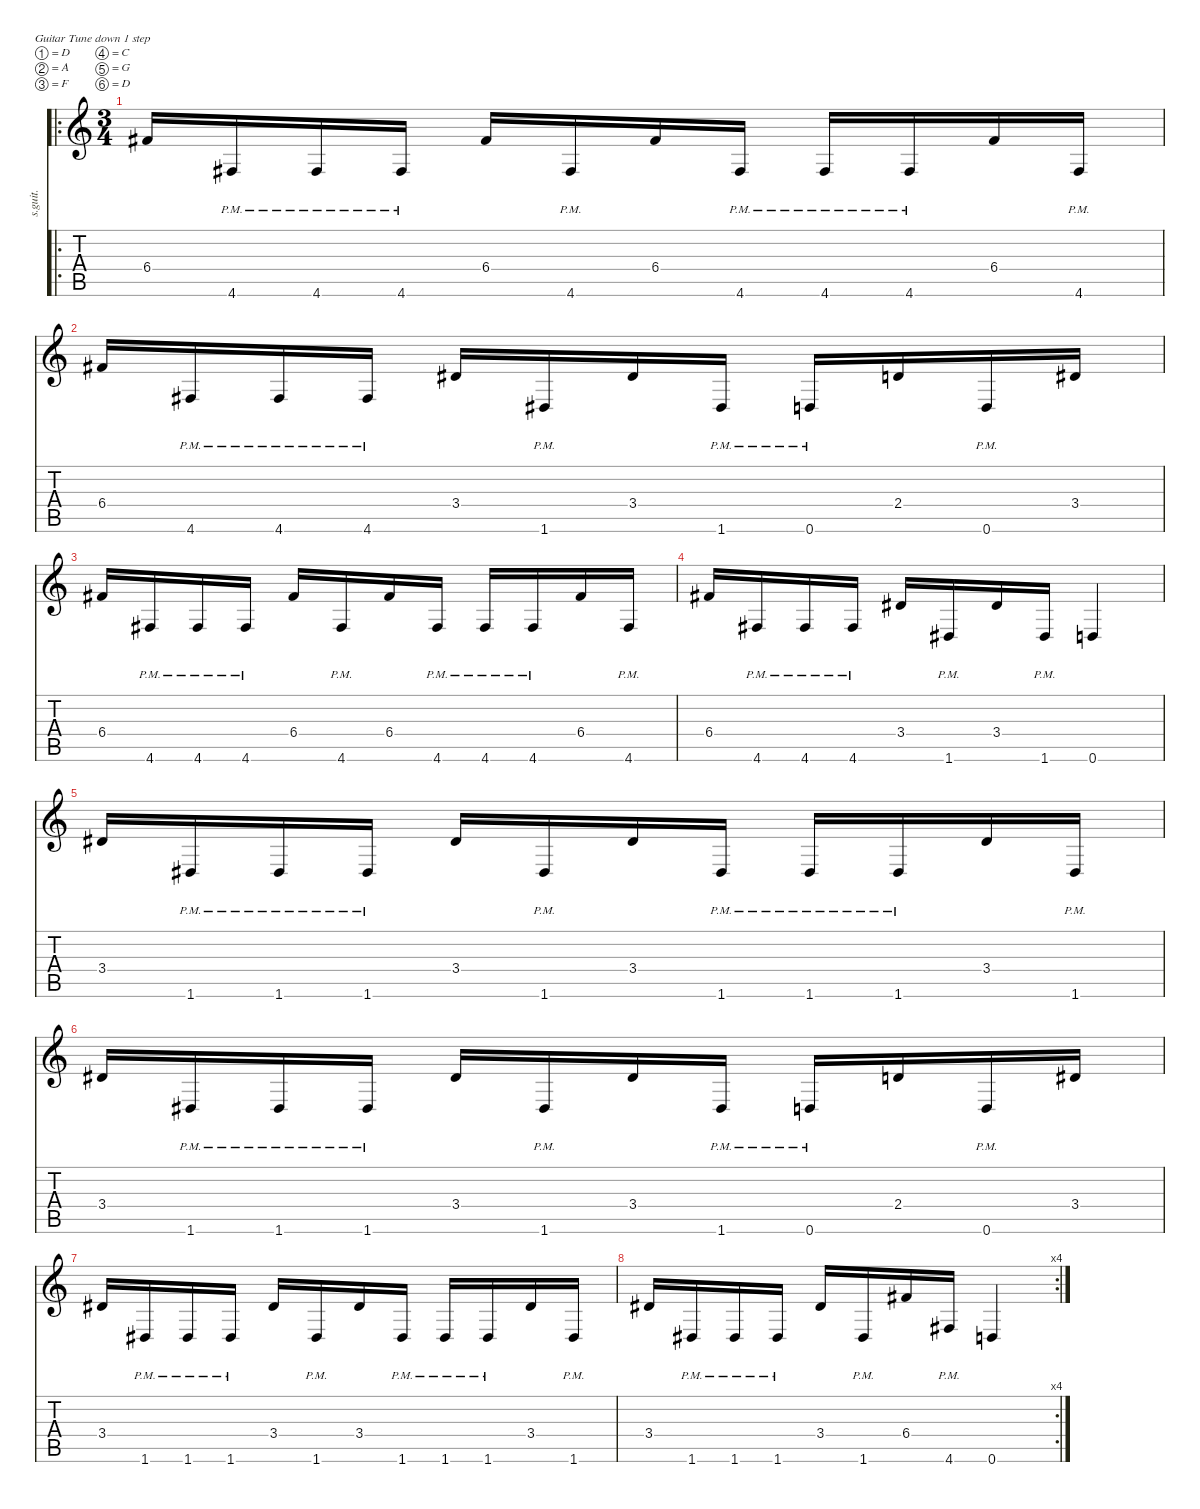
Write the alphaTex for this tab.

\defaultSystemsLayout 4
\hideDynamics
\bracketExtendMode nobrackets
\track ("Christian Muenzner" "s.guit.") {instrument distortionguitar}
\staff {score tabs}
\tuning (D4 A3 F3 C3 G2 D2)
\ro
\ts (3 4)
\beaming (8 2 2 2 2)
\tempo (88 hide)
\clef g2
\ks c
6.4{acc #}.16{lyrics (0 "") lyrics (1 "") lyrics (2 "") lyrics (3 "") lyrics (4 "") dy f} 4.6{pm acc #}.16{lyrics (0 "") lyrics (1 "") lyrics (2 "") lyrics (3 "") lyrics (4 "")} 4.6{pm acc #}.16{lyrics (0 "") lyrics (1 "") lyrics (2 "") lyrics (3 "") lyrics (4 "")} 4.6{pm acc #}.16{lyrics (0 "") lyrics (1 "") lyrics (2 "") lyrics (3 "") lyrics (4 "")} 6.4{acc #}.16{lyrics (0 "") lyrics (1 "") lyrics (2 "") lyrics (3 "") lyrics (4 "")} 4.6{pm acc #}.16{lyrics (0 "") lyrics (1 "") lyrics (2 "") lyrics (3 "") lyrics (4 "")} 6.4{acc #}.16{lyrics (0 "") lyrics (1 "") lyrics (2 "") lyrics (3 "") lyrics (4 "")} 4.6{pm acc #}.16{lyrics (0 "") lyrics (1 "") lyrics (2 "") lyrics (3 "") lyrics (4 "")} 4.6{pm acc #}.16{lyrics (0 "") lyrics (1 "") lyrics (2 "") lyrics (3 "") lyrics (4 "")} 4.6{pm acc #}.16{lyrics (0 "") lyrics (1 "") lyrics (2 "") lyrics (3 "") lyrics (4 "")} 6.4{acc #}.16{lyrics (0 "") lyrics (1 "") lyrics (2 "") lyrics (3 "") lyrics (4 "")} 4.6{pm acc #}.16{lyrics (0 "") lyrics (1 "") lyrics (2 "") lyrics (3 "") lyrics (4 "")} |
6.4{acc #}.16{lyrics (0 "") lyrics (1 "") lyrics (2 "") lyrics (3 "") lyrics (4 "")} 4.6{pm acc #}.16{lyrics (0 "") lyrics (1 "") lyrics (2 "") lyrics (3 "") lyrics (4 "")} 4.6{pm acc #}.16{lyrics (0 "") lyrics (1 "") lyrics (2 "") lyrics (3 "") lyrics (4 "")} 4.6{pm acc #}.16{lyrics (0 "") lyrics (1 "") lyrics (2 "") lyrics (3 "") lyrics (4 "")} 3.4{acc #}.16{lyrics (0 "") lyrics (1 "") lyrics (2 "") lyrics (3 "") lyrics (4 "")} 1.6{pm acc #}.16{lyrics (0 "") lyrics (1 "") lyrics (2 "") lyrics (3 "") lyrics (4 "")} 3.4{acc #}.16{lyrics (0 "") lyrics (1 "") lyrics (2 "") lyrics (3 "") lyrics (4 "")} 1.6{pm acc #}.16{lyrics (0 "") lyrics (1 "") lyrics (2 "") lyrics (3 "") lyrics (4 "")} 0.6{pm}.16{lyrics (0 "") lyrics (1 "") lyrics (2 "") lyrics (3 "") lyrics (4 "")} 2.4.16{lyrics (0 "") lyrics (1 "") lyrics (2 "") lyrics (3 "") lyrics (4 "")} 0.6{pm}.16{lyrics (0 "") lyrics (1 "") lyrics (2 "") lyrics (3 "") lyrics (4 "")} 3.4{acc #}.16{lyrics (0 "") lyrics (1 "") lyrics (2 "") lyrics (3 "") lyrics (4 "")} |
6.4{acc #}.16{lyrics (0 "") lyrics (1 "") lyrics (2 "") lyrics (3 "") lyrics (4 "")} 4.6{pm acc #}.16{lyrics (0 "") lyrics (1 "") lyrics (2 "") lyrics (3 "") lyrics (4 "")} 4.6{pm acc #}.16{lyrics (0 "") lyrics (1 "") lyrics (2 "") lyrics (3 "") lyrics (4 "")} 4.6{pm acc #}.16{lyrics (0 "") lyrics (1 "") lyrics (2 "") lyrics (3 "") lyrics (4 "")} 6.4{acc #}.16{lyrics (0 "") lyrics (1 "") lyrics (2 "") lyrics (3 "") lyrics (4 "")} 4.6{pm acc #}.16{lyrics (0 "") lyrics (1 "") lyrics (2 "") lyrics (3 "") lyrics (4 "")} 6.4{acc #}.16{lyrics (0 "") lyrics (1 "") lyrics (2 "") lyrics (3 "") lyrics (4 "")} 4.6{pm acc #}.16{lyrics (0 "") lyrics (1 "") lyrics (2 "") lyrics (3 "") lyrics (4 "")} 4.6{pm acc #}.16{lyrics (0 "") lyrics (1 "") lyrics (2 "") lyrics (3 "") lyrics (4 "")} 4.6{pm acc #}.16{lyrics (0 "") lyrics (1 "") lyrics (2 "") lyrics (3 "") lyrics (4 "")} 6.4{acc #}.16{lyrics (0 "") lyrics (1 "") lyrics (2 "") lyrics (3 "") lyrics (4 "")} 4.6{pm acc #}.16{lyrics (0 "") lyrics (1 "") lyrics (2 "") lyrics (3 "") lyrics (4 "")} |
6.4{acc #}.16{lyrics (0 "") lyrics (1 "") lyrics (2 "") lyrics (3 "") lyrics (4 "")} 4.6{pm acc #}.16{lyrics (0 "") lyrics (1 "") lyrics (2 "") lyrics (3 "") lyrics (4 "")} 4.6{pm acc #}.16{lyrics (0 "") lyrics (1 "") lyrics (2 "") lyrics (3 "") lyrics (4 "")} 4.6{pm acc #}.16{lyrics (0 "") lyrics (1 "") lyrics (2 "") lyrics (3 "") lyrics (4 "")} 3.4{acc #}.16{lyrics (0 "") lyrics (1 "") lyrics (2 "") lyrics (3 "") lyrics (4 "")} 1.6{pm acc #}.16{lyrics (0 "") lyrics (1 "") lyrics (2 "") lyrics (3 "") lyrics (4 "")} 3.4{acc #}.16{lyrics (0 "") lyrics (1 "") lyrics (2 "") lyrics (3 "") lyrics (4 "")} 1.6{pm acc #}.16{lyrics (0 "") lyrics (1 "") lyrics (2 "") lyrics (3 "") lyrics (4 "")} 0.6.4{lyrics (0 "") lyrics (1 "") lyrics (2 "") lyrics (3 "") lyrics (4 "")} |
3.4{acc #}.16{lyrics (0 "") lyrics (1 "") lyrics (2 "") lyrics (3 "") lyrics (4 "")} 1.6{pm acc #}.16{lyrics (0 "") lyrics (1 "") lyrics (2 "") lyrics (3 "") lyrics (4 "")} 1.6{pm acc #}.16{lyrics (0 "") lyrics (1 "") lyrics (2 "") lyrics (3 "") lyrics (4 "")} 1.6{pm acc #}.16{lyrics (0 "") lyrics (1 "") lyrics (2 "") lyrics (3 "") lyrics (4 "")} 3.4{acc #}.16{lyrics (0 "") lyrics (1 "") lyrics (2 "") lyrics (3 "") lyrics (4 "")} 1.6{pm acc #}.16{lyrics (0 "") lyrics (1 "") lyrics (2 "") lyrics (3 "") lyrics (4 "")} 3.4{acc #}.16{lyrics (0 "") lyrics (1 "") lyrics (2 "") lyrics (3 "") lyrics (4 "")} 1.6{pm acc #}.16{lyrics (0 "") lyrics (1 "") lyrics (2 "") lyrics (3 "") lyrics (4 "")} 1.6{pm acc #}.16{lyrics (0 "") lyrics (1 "") lyrics (2 "") lyrics (3 "") lyrics (4 "")} 1.6{pm acc #}.16{lyrics (0 "") lyrics (1 "") lyrics (2 "") lyrics (3 "") lyrics (4 "")} 3.4{acc #}.16{lyrics (0 "") lyrics (1 "") lyrics (2 "") lyrics (3 "") lyrics (4 "")} 1.6{pm acc #}.16{lyrics (0 "") lyrics (1 "") lyrics (2 "") lyrics (3 "") lyrics (4 "")} |
3.4{acc #}.16{lyrics (0 "") lyrics (1 "") lyrics (2 "") lyrics (3 "") lyrics (4 "")} 1.6{pm acc #}.16{lyrics (0 "") lyrics (1 "") lyrics (2 "") lyrics (3 "") lyrics (4 "")} 1.6{pm acc #}.16{lyrics (0 "") lyrics (1 "") lyrics (2 "") lyrics (3 "") lyrics (4 "")} 1.6{pm acc #}.16{lyrics (0 "") lyrics (1 "") lyrics (2 "") lyrics (3 "") lyrics (4 "")} 3.4{acc #}.16{lyrics (0 "") lyrics (1 "") lyrics (2 "") lyrics (3 "") lyrics (4 "")} 1.6{pm acc #}.16{lyrics (0 "") lyrics (1 "") lyrics (2 "") lyrics (3 "") lyrics (4 "")} 3.4{acc #}.16{lyrics (0 "") lyrics (1 "") lyrics (2 "") lyrics (3 "") lyrics (4 "")} 1.6{pm acc #}.16{lyrics (0 "") lyrics (1 "") lyrics (2 "") lyrics (3 "") lyrics (4 "")} 0.6{pm}.16{lyrics (0 "") lyrics (1 "") lyrics (2 "") lyrics (3 "") lyrics (4 "")} 2.4.16{lyrics (0 "") lyrics (1 "") lyrics (2 "") lyrics (3 "") lyrics (4 "")} 0.6{pm}.16{lyrics (0 "") lyrics (1 "") lyrics (2 "") lyrics (3 "") lyrics (4 "")} 3.4{acc #}.16{lyrics (0 "") lyrics (1 "") lyrics (2 "") lyrics (3 "") lyrics (4 "")} |
3.4{acc #}.16{lyrics (0 "") lyrics (1 "") lyrics (2 "") lyrics (3 "") lyrics (4 "")} 1.6{pm acc #}.16{lyrics (0 "") lyrics (1 "") lyrics (2 "") lyrics (3 "") lyrics (4 "")} 1.6{pm acc #}.16{lyrics (0 "") lyrics (1 "") lyrics (2 "") lyrics (3 "") lyrics (4 "")} 1.6{pm acc #}.16{lyrics (0 "") lyrics (1 "") lyrics (2 "") lyrics (3 "") lyrics (4 "")} 3.4{acc #}.16{lyrics (0 "") lyrics (1 "") lyrics (2 "") lyrics (3 "") lyrics (4 "")} 1.6{pm acc #}.16{lyrics (0 "") lyrics (1 "") lyrics (2 "") lyrics (3 "") lyrics (4 "")} 3.4{acc #}.16{lyrics (0 "") lyrics (1 "") lyrics (2 "") lyrics (3 "") lyrics (4 "")} 1.6{pm acc #}.16{lyrics (0 "") lyrics (1 "") lyrics (2 "") lyrics (3 "") lyrics (4 "")} 1.6{pm acc #}.16{lyrics (0 "") lyrics (1 "") lyrics (2 "") lyrics (3 "") lyrics (4 "")} 1.6{pm acc #}.16{lyrics (0 "") lyrics (1 "") lyrics (2 "") lyrics (3 "") lyrics (4 "")} 3.4{acc #}.16{lyrics (0 "") lyrics (1 "") lyrics (2 "") lyrics (3 "") lyrics (4 "")} 1.6{pm acc #}.16{lyrics (0 "") lyrics (1 "") lyrics (2 "") lyrics (3 "") lyrics (4 "")} |
\rc 4
3.4{acc #}.16{lyrics (0 "") lyrics (1 "") lyrics (2 "") lyrics (3 "") lyrics (4 "")} 1.6{pm acc #}.16{lyrics (0 "") lyrics (1 "") lyrics (2 "") lyrics (3 "") lyrics (4 "")} 1.6{pm acc #}.16{lyrics (0 "") lyrics (1 "") lyrics (2 "") lyrics (3 "") lyrics (4 "")} 1.6{pm acc #}.16{lyrics (0 "") lyrics (1 "") lyrics (2 "") lyrics (3 "") lyrics (4 "")} 3.4{acc #}.16{lyrics (0 "") lyrics (1 "") lyrics (2 "") lyrics (3 "") lyrics (4 "")} 1.6{pm acc #}.16{lyrics (0 "") lyrics (1 "") lyrics (2 "") lyrics (3 "") lyrics (4 "")} 6.4{acc #}.16{lyrics (0 "") lyrics (1 "") lyrics (2 "") lyrics (3 "") lyrics (4 "")} 4.6{pm acc #}.16{lyrics (0 "") lyrics (1 "") lyrics (2 "") lyrics (3 "") lyrics (4 "")} 0.6.4{lyrics (0 "") lyrics (1 "") lyrics (2 "") lyrics (3 "") lyrics (4 "")}
